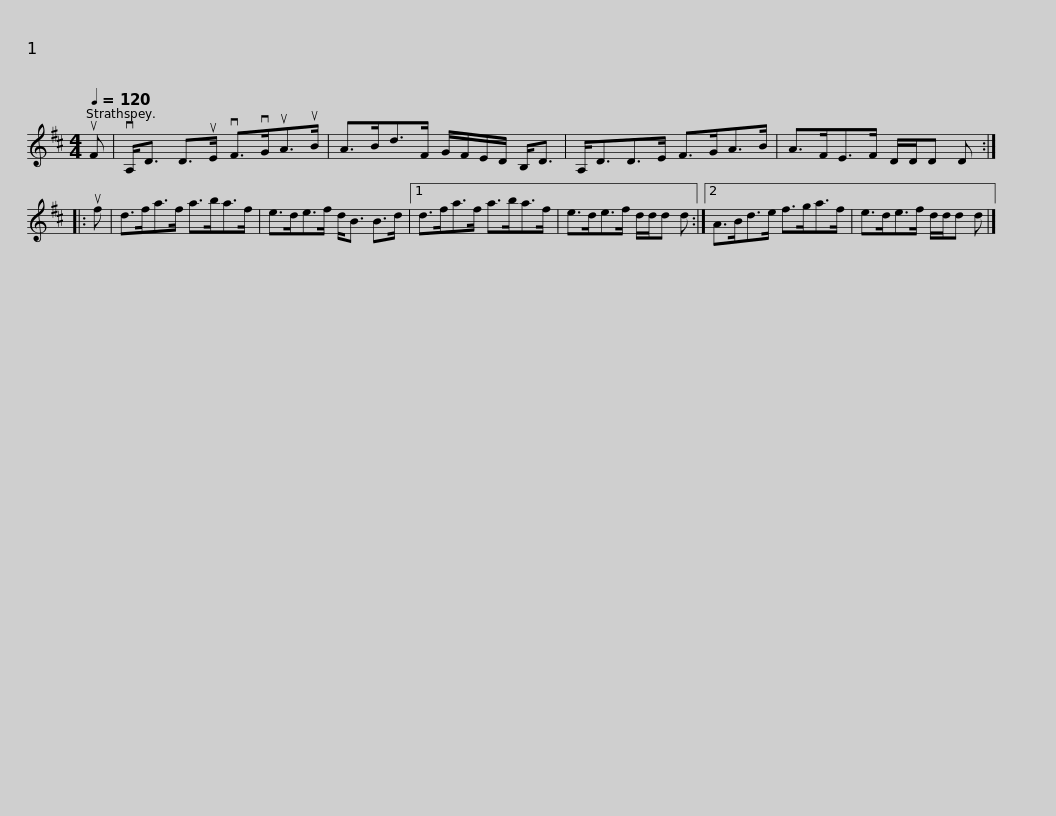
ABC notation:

X:1
L:1/8
Q:1/4=120
M:4/4
I:linebreak $
K:D
V:1 treble
V:1
 uF | vA,<D D>uE vF>vGuA>uB | A>Bd>F G/F/E/D/ B,<D | A,<DD>E F>GA>B | A>FE>F D/D/D D ::$ %5
 uf | d>fa>f a>ba>f | e>de>f d<B B>d |1 d>fa>f a>ba>f | e>de>f d/d/d d :|2$ %10
 A>Bd>e f>ga>f | e>de>f d/d/d d |] %12
